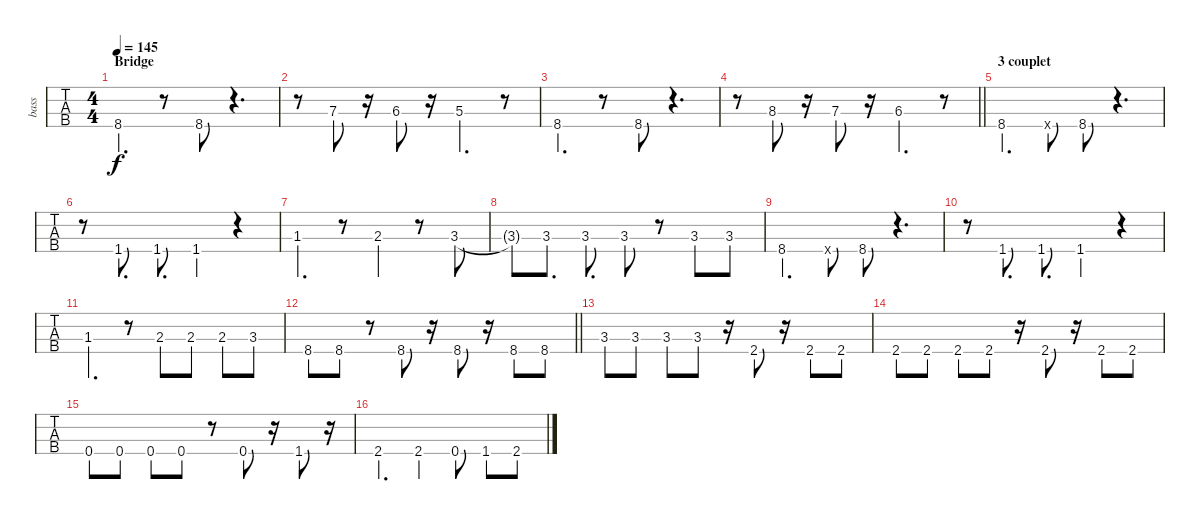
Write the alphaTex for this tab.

\track ("bass" "bass") {instrument electricbassfinger}
\staff {tabs}
\tuning (G2 D2 A1 E1) {hide}
\ts (4 4)
\section ("" "Bridge")
\tempo 145
\clef f4
\ks cminor
8.4.4{d dy f} r.8 8.4{st}.8 r.4{d} |
r.8 7.3.8 r.16 6.3.8 r.16 5.3.4{d} r.8 |
8.4.4{d} r.8 8.4{st}.8 r.4{d} |
\barLineRight lightlight
r.8 8.3.8 r.16 7.3.8 r.16 6.3.4{d} r.8 |
\section ("" "3 couplet")
8.4.4{d} 8.4{x}.8 8.4.8 r.4{d} |
r.8 1.4{st}.8{d} 1.4{st}.8{d} 1.4.4 r.4 |
1.3.4{d} r.8 2.3.4 r.8 3.3.8 |
3.3{t}.8 3.3{st}.8{d} 3.3{st}.8{d} 3.3.8 r.8 3.3.8 3.3.8 |
8.4.4{d} 8.4{x}.8 8.4.8 r.4{d} |
r.8 1.4{st}.8{d} 1.4{st}.8{d} 1.4.4 r.4 |
1.3.4{d} r.8 2.3.8 2.3.8 2.3.8 3.3.8 |
\barLineRight lightlight
8.4.8 8.4.8 r.8 8.4.8 r.16 8.4.8 r.16 8.4.8 8.4.8 |
3.3.8 3.3.8 3.3.8 3.3.8 r.16 2.4.8 r.16 2.4.8 2.4.8 |
2.4.8 2.4.8 2.4.8 2.4.8 r.16 2.4.8 r.16 2.4.8 2.4.8 |
0.4.8 0.4.8 0.4.8 0.4.8 r.8 0.4.8 r.16 1.4.8 r.16 |
2.4.4{d} 2.4.4 0.4.8 1.4.8 2.4.8
